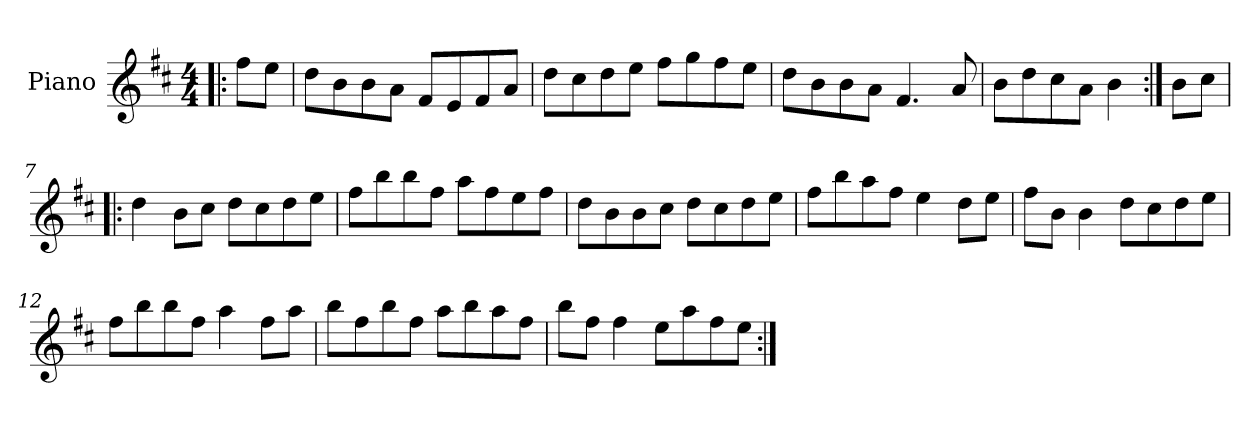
**kern
*part1
*staff1
*I"Piano
*I'Pno
*clefG2
*k[f#c#]
*b:
*M4/4
=1!|:
8ff#\L
8ee\J
=2
8dd\L
8b\
8b\
8a\J
8f#/L
8e/
8f#/
8a/J
=3
8dd\L
8cc#\
8dd\
8ee\J
8ff#\L
8gg\
8ff#\
8ee\J
=4
8dd\L
8b\
8b\
8a\J
4.f#/
8a/
=5
8b\L
8dd\
8cc#\
8a\J
4b\
=6:|!
8b\L
8cc#\J
=7!|:
4dd\
8b\L
8cc#\J
8dd\L
8cc#\
8dd\
8ee\J
=8
8ff#\L
8bb\
8bb\
8ff#\J
8aa\L
8ff#\
8ee\
8ff#\J
=9
8dd\L
8b\
8b\
8cc#\J
8dd\L
8cc#\
8dd\
8ee\J
=10
8ff#\L
8bb\
8aa\
8ff#\J
4ee\
8dd\L
8ee\J
=11
8ff#\L
8b\J
4b\
8dd\L
8cc#\
8dd\
8ee\J
=12
8ff#\L
8bb\
8bb\
8ff#\J
4aa\
8ff#\L
8aa\J
=13
8bb\L
8ff#\
8bb\
8ff#\J
8aa\L
8bb\
8aa\
8ff#\J
=14
8bb\L
8ff#\J
4ff#\
8ee\L
8aa\
8ff#\
8ee\J
=:|!
*-
